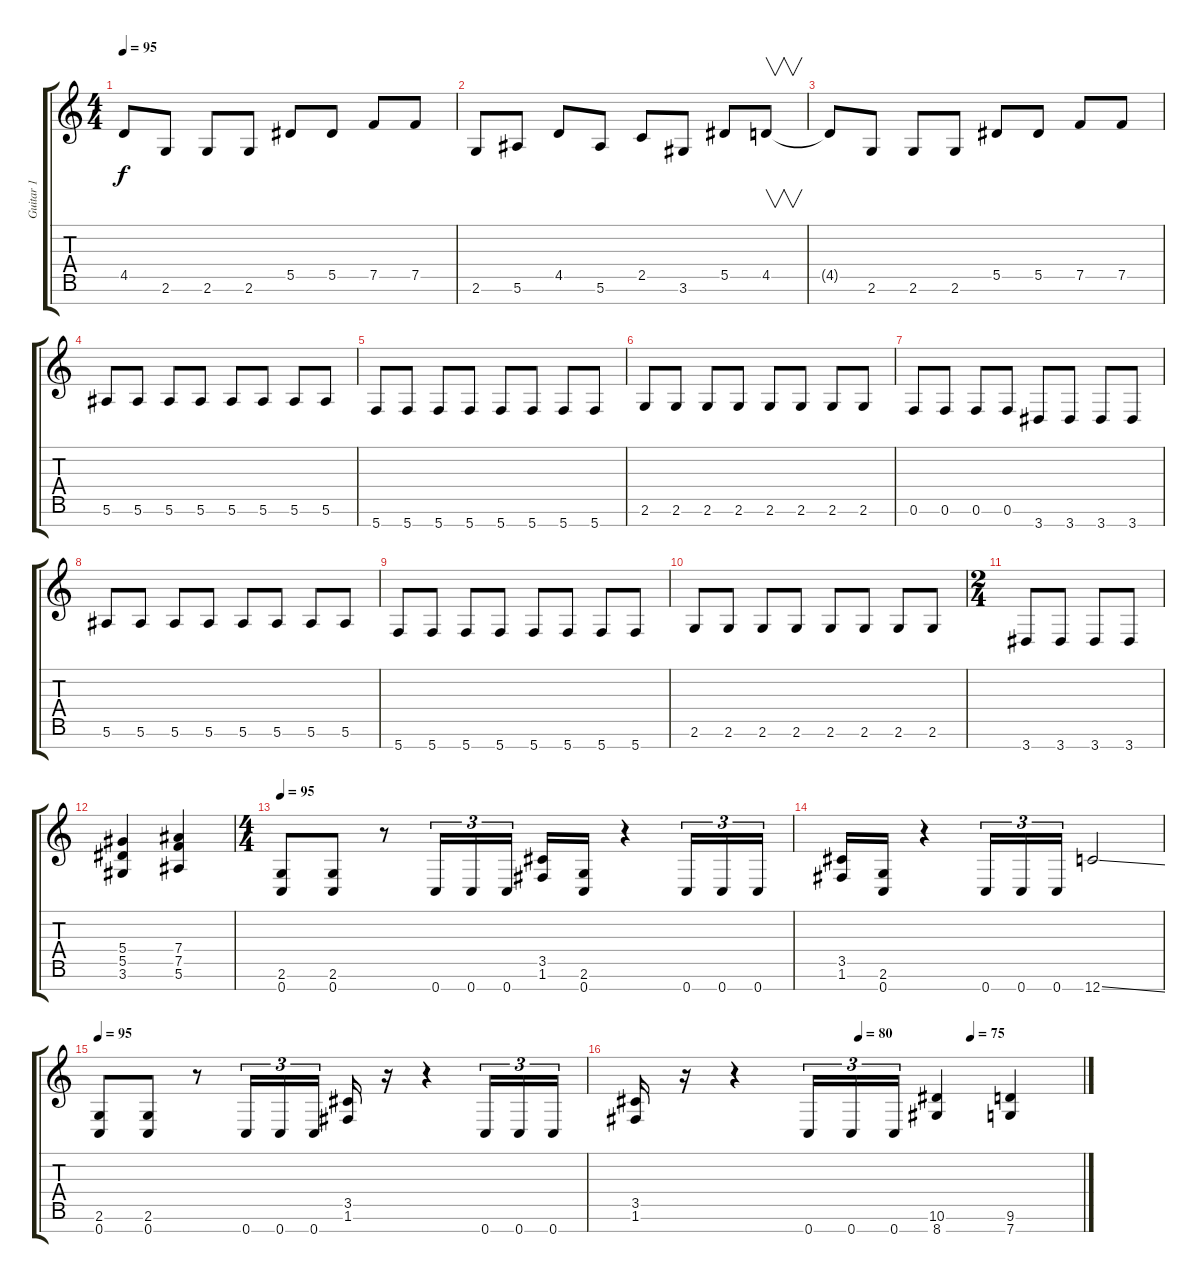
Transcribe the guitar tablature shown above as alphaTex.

\track ("Guitar 1" "Guitar 1") {instrument distortionguitar}
\staff {score tabs}
\tuning (F4 C4 Ab3 Eb3 Bb2 F2 C2) {hide}
\ts (4 4)
\tempo 95
\clef g2
\ks c
4.5{t}.8{dy f} 2.6.8 2.6.8 2.6.8 5.5.8 5.5.8 7.5.8 7.5.8 |
2.6.8{instrument distortionguitar} 5.6.8 4.5.8 5.6.8 2.5.8 3.6.8 5.5.8 4.5.8{v} |
4.5{t}.8 2.6.8 2.6.8 2.6.8 5.5.8 5.5.8 7.5.8 7.5.8 |
5.6.8 5.6.8 5.6.8 5.6.8 5.6.8 5.6.8 5.6.8 5.6.8 |
5.7.8 5.7.8 5.7.8 5.7.8 5.7.8 5.7.8 5.7.8 5.7.8 |
2.6.8 2.6.8 2.6.8 2.6.8 2.6.8 2.6.8 2.6.8 2.6.8 |
0.6.8 0.6.8 0.6.8 0.6.8 3.7.8 3.7.8 3.7.8 3.7.8 |
5.6.8 5.6.8 5.6.8 5.6.8 5.6.8 5.6.8 5.6.8 5.6.8 |
5.7.8 5.7.8 5.7.8 5.7.8 5.7.8 5.7.8 5.7.8 5.7.8 |
2.6.8 2.6.8 2.6.8 2.6.8 2.6.8 2.6.8 2.6.8 2.6.8 |
\ts (2 4)
3.7.8 3.7.8 3.7.8 3.7.8 |
(5.4 5.5 3.6).4 (7.4 7.5 5.6).4 |
\ts (4 4)
\tempo 95
(2.6 0.7).8 (2.6 0.7).8 r.8 0.7.16{tu (3 2)} 0.7.16{tu (3 2)} 0.7.16{tu (3 2)} (3.5 1.6).16 (2.6 0.7).16 r.4 0.7.16{tu (3 2)} 0.7.16{tu (3 2)} 0.7.16{tu (3 2)} |
(3.5 1.6).16 (2.6 0.7).16 r.4 0.7.16{tu (3 2)} 0.7.16{tu (3 2)} 0.7.16{tu (3 2)} 12.7{ss}.2 |
\tempo 95
(2.6 0.7).8 (2.6 0.7).8 r.8 0.7.16{tu (3 2)} 0.7.16{tu (3 2)} 0.7.16{tu (3 2)} (3.5 1.6).16 r.16 r.4 0.7.16{tu (3 2)} 0.7.16{tu (3 2)} 0.7.16{tu (3 2)} |
\tempo (80 0.5)
\tempo (75 0.75)
(3.5 1.6).16 r.16 r.4 0.7.16{tu (3 2)} 0.7.16{tu (3 2)} 0.7.16{tu (3 2)} (10.6 8.7).4 (9.6 7.7).4
